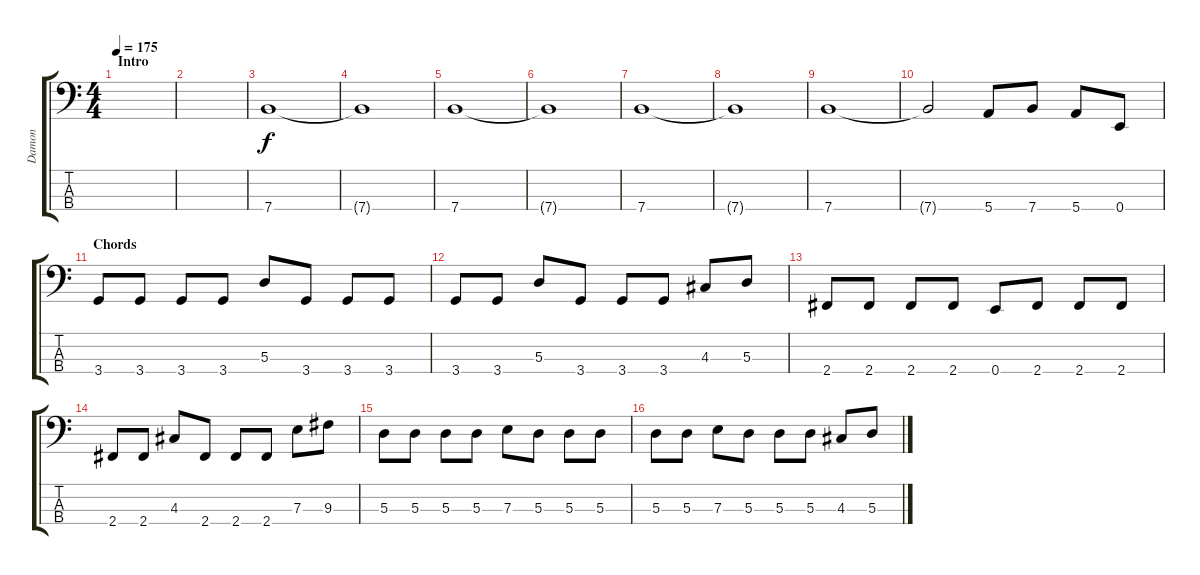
\track ("Damon" "Damon") {instrument acousticbass}
\staff {score tabs}
\tuning (G2 D2 A1 E1) {hide}
\ts (4 4)
\section ("" "Intro")
\tempo 175
\clef f4
\ks c
|
|
7.4.1 |
7.4{t}.1 |
7.4.1 |
7.4{t}.1 |
7.4.1 |
7.4{t}.1 |
7.4.1 |
7.4{t}.2 5.4.8 7.4.8 5.4.8 0.4.8 |
\section ("" "Chords")
3.4.8 3.4.8 3.4.8 3.4.8 5.3.8 3.4.8 3.4.8 3.4.8 |
3.4.8 3.4.8 5.3.8 3.4.8 3.4.8 3.4.8 4.3.8 5.3.8 |
2.4.8 2.4.8 2.4.8 2.4.8 0.4.8 2.4.8 2.4.8 2.4.8 |
2.4.8 2.4.8 4.3.8 2.4.8 2.4.8 2.4.8 7.3.8 9.3.8 |
5.3.8 5.3.8 5.3.8 5.3.8 7.3.8 5.3.8 5.3.8 5.3.8 |
5.3.8 5.3.8 7.3.8 5.3.8 5.3.8 5.3.8 4.3.8 5.3.8
